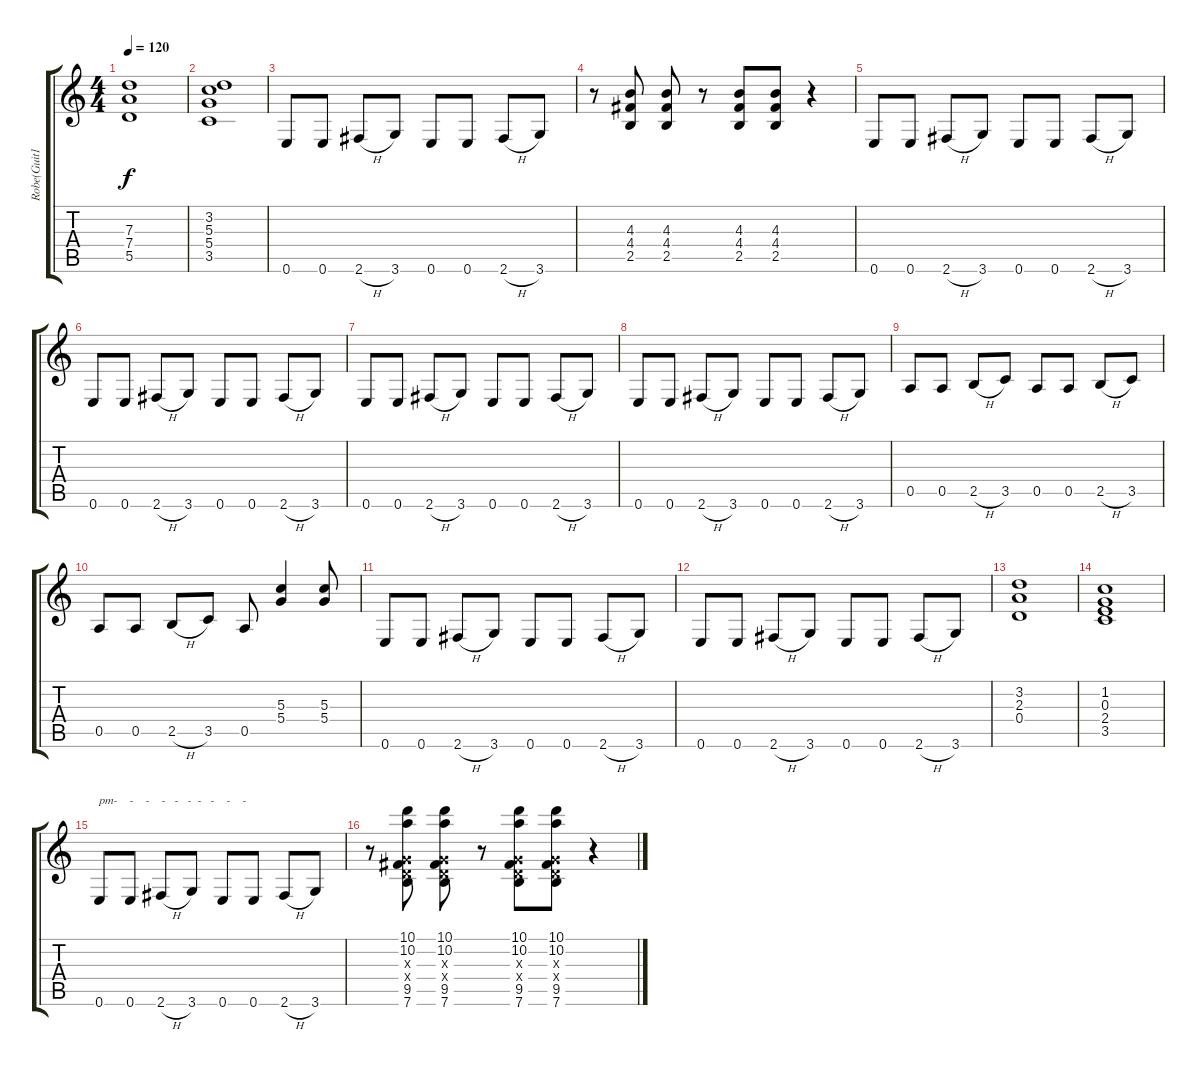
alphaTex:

\track ("Robe(Guit1)" "Robe(Guit1") {instrument distortionguitar}
\staff {score tabs}
\tuning (E4 B3 G3 D3 A2 E2) {hide}
\ts (4 4)
\tempo 120
\clef g2
\ks c
(7.3 7.4 5.5).1{dy f} |
(3.2 5.3 5.4 3.5).1 |
0.6.8 0.6.8 2.6{h}.8 3.6.8 0.6.8 0.6.8 2.6{h}.8 3.6.8 |
r.8 (4.3 4.4 2.5).8 (4.3 4.4 2.5).8 r.8 (4.3 4.4 2.5).8 (4.3 4.4 2.5).8 r.4 |
0.6.8 0.6.8 2.6{h}.8 3.6.8 0.6.8 0.6.8 2.6{h}.8 3.6.8 |
0.6.8 0.6.8 2.6{h}.8 3.6.8 0.6.8 0.6.8 2.6{h}.8 3.6.8 |
0.6.8 0.6.8 2.6{h}.8 3.6.8 0.6.8 0.6.8 2.6{h}.8 3.6.8 |
0.6.8 0.6.8 2.6{h}.8 3.6.8 0.6.8 0.6.8 2.6{h}.8 3.6.8 |
0.5.8 0.5.8 2.5{h}.8 3.5.8 0.5.8 0.5.8 2.5{h}.8 3.5.8 |
0.5.8 0.5.8 2.5{h}.8 3.5.8 0.5.8 (5.3 5.4).4 (5.3 5.4).8 |
0.6.8 0.6.8 2.6{h}.8 3.6.8 0.6.8 0.6.8 2.6{h}.8 3.6.8 |
0.6.8 0.6.8 2.6{h}.8 3.6.8 0.6.8 0.6.8 2.6{h}.8 3.6.8 |
(3.2 2.3 0.4).1 |
(1.2 0.3 2.4 3.5).1 |
0.6.8{txt "pm-    -    -    -   -   -  -   -    -    -"} 0.6.8 2.6{h}.8 3.6.8 0.6.8 0.6.8 2.6{h}.8 3.6.8 |
r.8 (10.1 10.2 0.3{x} 0.4{x} 9.5 7.6).8 (10.1 10.2 0.3{x} 0.4{x} 9.5 7.6).8 r.8 (10.1 10.2 0.3{x} 0.4{x} 9.5 7.6).8 (10.1 10.2 0.3{x} 0.4{x} 9.5 7.6).8 r.4
